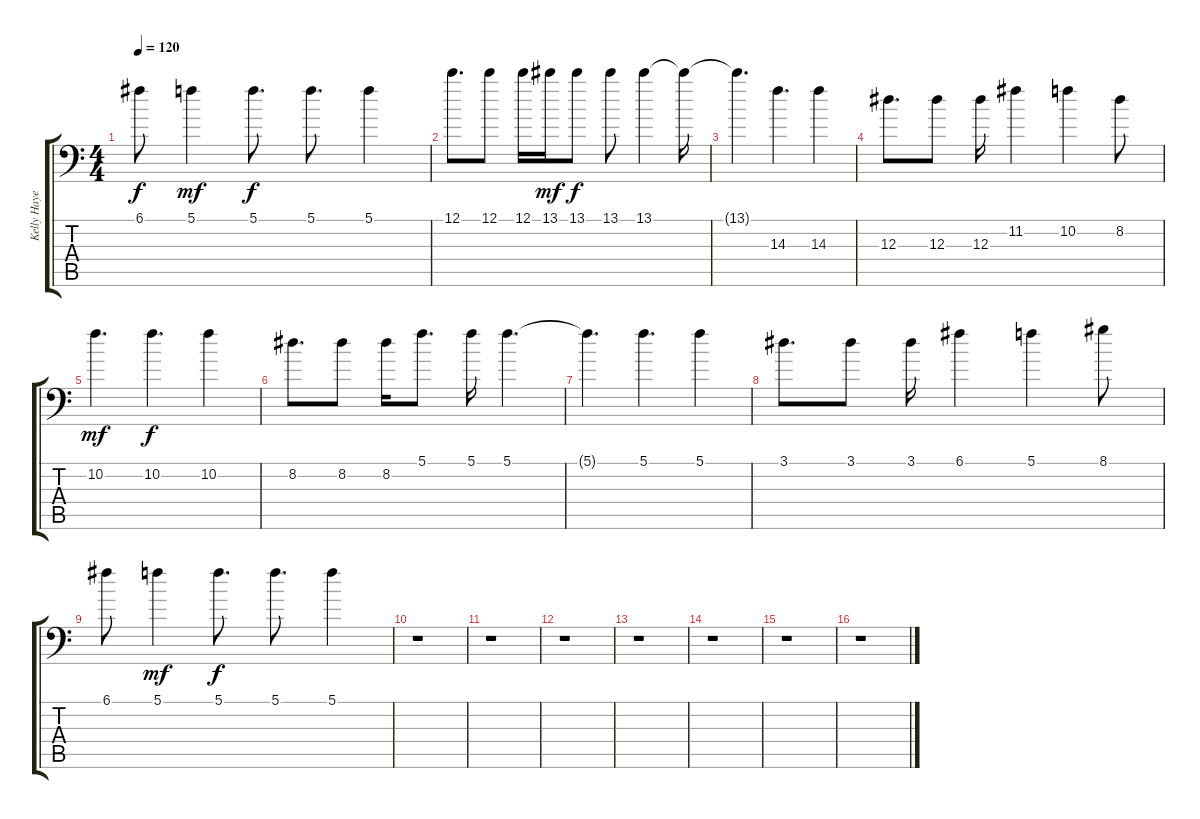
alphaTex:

\track ("Kelly Hayes/Lane Maverick - Lead Overdub" "Kelly Haye") {instrument electricguitarjazz}
\staff {score tabs}
\tuning (C4 G3 Eb3 Bb2 F2 Bb1) {hide}
\ts (4 4)
\tempo 120
\clef f4
\ks c
6.1.8{dy f} 5.1.4{dy mf} 5.1.8{d dy f} 5.1.8{d} 5.1.4 |
12.1.8{d} 12.1.8 12.1.16 13.1.16{dy mf} 13.1.8{dy f} 13.1.8 13.1.4 13.1{t}.16 |
13.1{t}.4{d} 14.3.4{d} 14.3.4 |
12.3.8{d} 12.3.8 12.3.16 11.2.4 10.2.4 8.2.8 |
10.2.4{d dy mf} 10.2.4{d dy f} 10.2.4 |
8.2.8{d} 8.2.8 8.2.16 5.1.8{d} 5.1.16 5.1.4{d} |
5.1{t}.4{d} 5.1.4{d} 5.1.4 |
3.1.8{d} 3.1.8 3.1.16 6.1.4 5.1.4 8.1.8 |
6.1.8 5.1.4{dy mf} 5.1.8{d dy f} 5.1.8{d} 5.1.4 |
r.1 |
r.1 |
r.1 |
r.1 |
r.1 |
r.1 |
r.1
